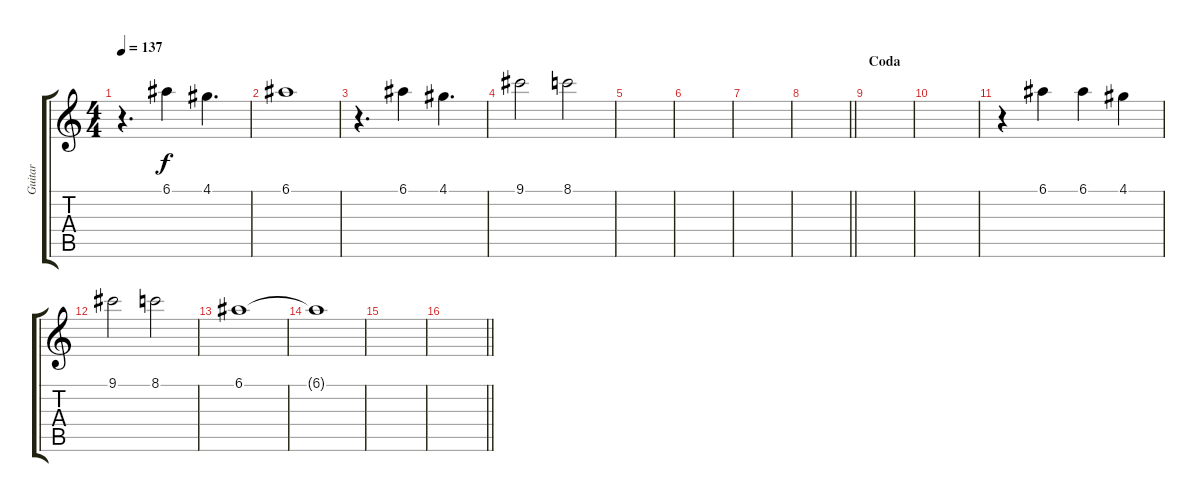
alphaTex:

\track ("Guitar" "Guitar") {instrument electricguitarclean}
\staff {score tabs}
\tuning (E4 B3 G3 D3 A2 E2) {hide}
\ts (4 4)
\tempo 137
\clef g2
\ks c
r.4{d dy f instrument lead6voice} 6.1.4 4.1.4{d} |
6.1.1 |
r.4{d} 6.1.4 4.1.4{d} |
9.1.2 8.1.2 |
|
|
|
\barLineRight lightlight
|
\section ("" "Coda")
|
|
r.4 6.1.4 6.1.4 4.1.4 |
9.1.2 8.1.2 |
6.1.1 |
6.1{t}.1 |
|
\barLineRight lightlight
